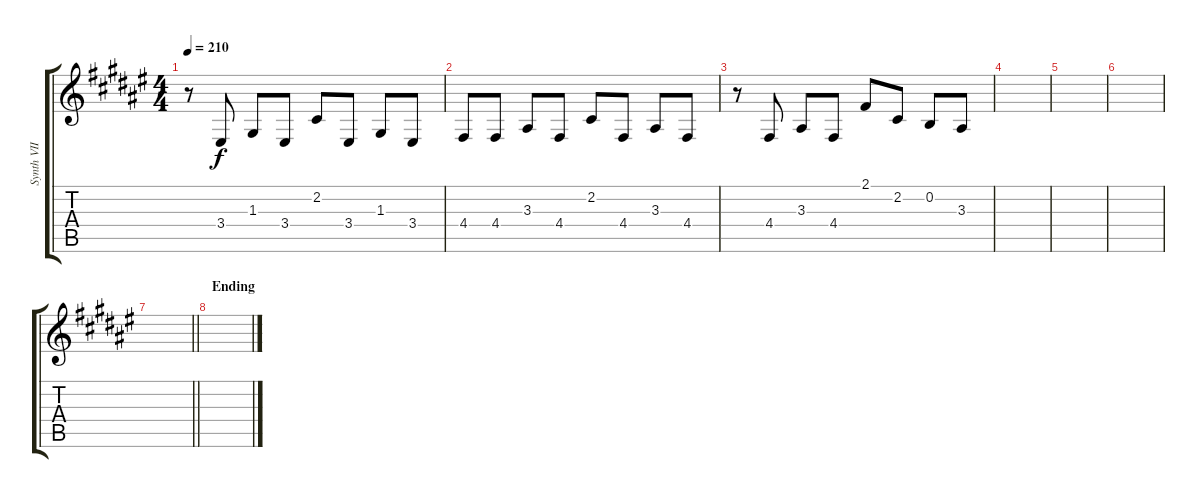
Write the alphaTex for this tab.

\track ("Synth VII (Kotobuki Tsumugi)" "Synth VII ") {instrument lead2sawtooth}
\staff {score tabs}
\tuning (E4 B3 G3 D3 A2 E2) {hide}
\ts (4 4)
\tempo 210
\clef g2
\ks f#
r.8{dy f} 3.4.8 1.3.8 3.4.8 2.2.8 3.4.8 1.3.8 3.4.8 |
4.4.8 4.4.8 3.3.8 4.4.8 2.2.8 4.4.8 3.3.8 4.4.8 |
r.8 4.4.8 3.3.8 4.4.8 2.1.8 2.2.8 0.2.8 3.3.8 |
|
|
|
\barLineRight lightlight
|
\section ("" "Ending")
